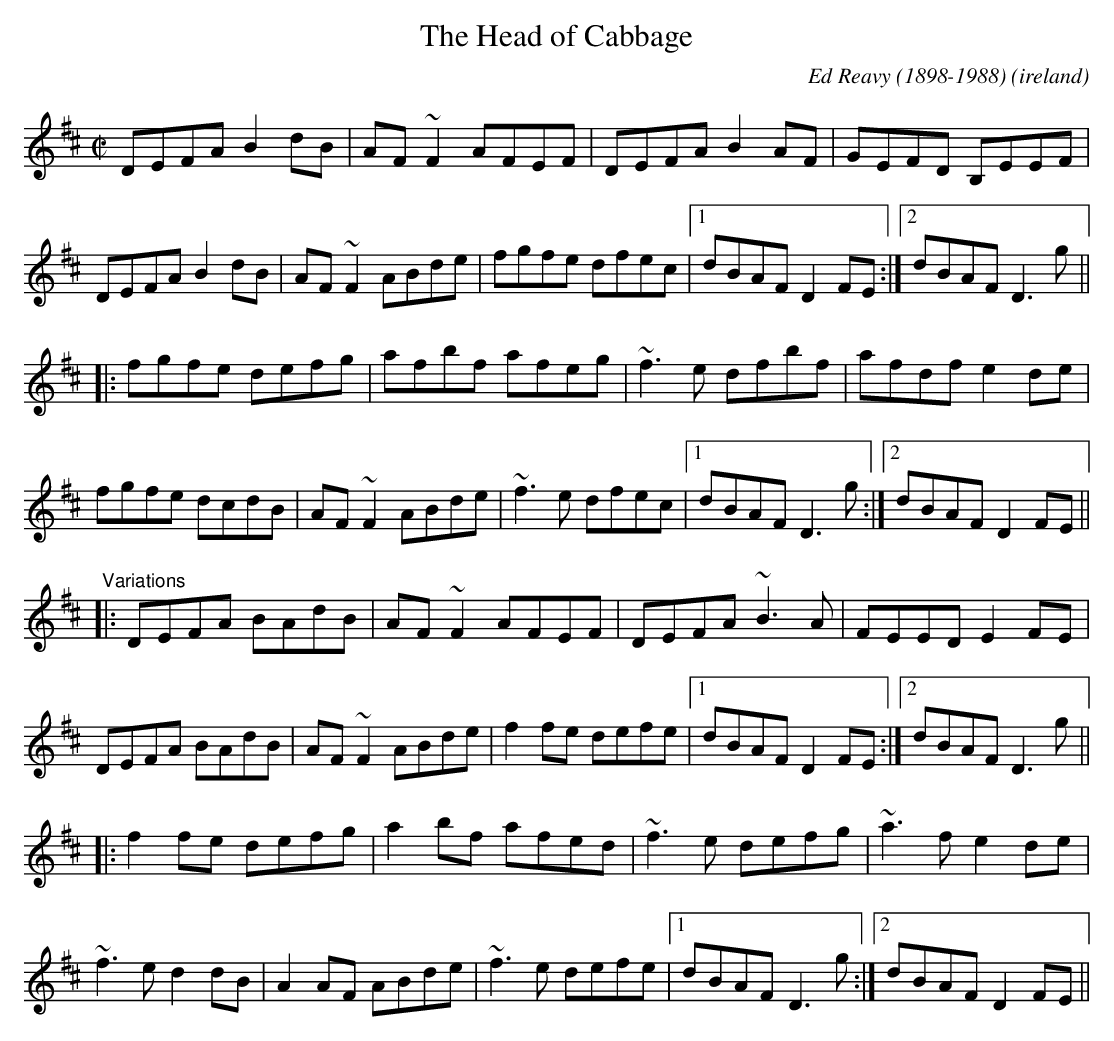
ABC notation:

X:1
T:Head of Cabbage, The
O:ireland
C:Ed Reavy (1898-1988)
M:C|
K:D
DEFA B2dB|AF~F2 AFEF|DEFA B2AF|GEFD B,EEF|
DEFA B2dB|AF~F2 ABde|fgfe dfec|1 dBAF D2FE:|2 dBAF D3g||
|:fgfe defg|afbf afeg|~f3e dfbf|afdf e2de|
fgfe dcdB|AF~F2 ABde|~f3e dfec|1 dBAF D3g:|2 dBAF D2FE||
"Variations"
|:DEFA BAdB|AF~F2 AFEF|DEFA ~B3A|FEED E2FE|
DEFA BAdB|AF~F2 ABde|f2fe defe|1 dBAF D2FE:|2 dBAF D3g||
|:f2fe defg|a2bf afed|~f3e defg|~a3f e2de|
~f3e d2dB|A2AF ABde|~f3e defe|1 dBAF D3g:|2 dBAF D2FE||
